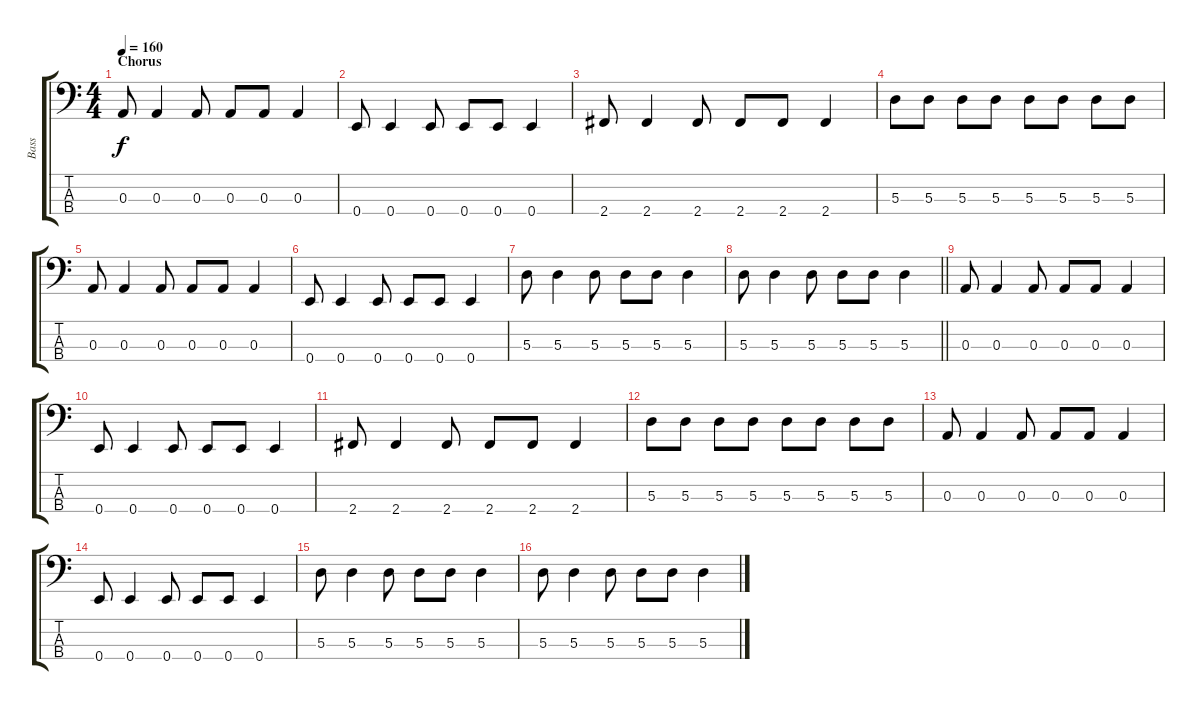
\track ("Bass" "Bass") {instrument electricbasspick}
\staff {score tabs}
\tuning (G2 D2 A1 E1) {hide}
\ts (4 4)
\section ("" "Chorus")
\tempo 160
\clef f4
\ks c
0.3.8{dy f} 0.3.4 0.3.8 0.3.8 0.3.8 0.3.4 |
0.4.8 0.4.4 0.4.8 0.4.8 0.4.8 0.4.4 |
2.4.8 2.4.4 2.4.8 2.4.8 2.4.8 2.4.4 |
5.3.8 5.3.8 5.3.8 5.3.8 5.3.8 5.3.8 5.3.8 5.3.8 |
0.3.8 0.3.4 0.3.8 0.3.8 0.3.8 0.3.4 |
0.4.8 0.4.4 0.4.8 0.4.8 0.4.8 0.4.4 |
5.3.8 5.3.4 5.3.8 5.3.8 5.3.8 5.3.4 |
\barLineRight lightlight
5.3.8 5.3.4 5.3.8 5.3.8 5.3.8 5.3.4 |
0.3.8 0.3.4 0.3.8 0.3.8 0.3.8 0.3.4 |
0.4.8 0.4.4 0.4.8 0.4.8 0.4.8 0.4.4 |
2.4.8 2.4.4 2.4.8 2.4.8 2.4.8 2.4.4 |
5.3.8 5.3.8 5.3.8 5.3.8 5.3.8 5.3.8 5.3.8 5.3.8 |
0.3.8 0.3.4 0.3.8 0.3.8 0.3.8 0.3.4 |
0.4.8 0.4.4 0.4.8 0.4.8 0.4.8 0.4.4 |
5.3.8 5.3.4 5.3.8 5.3.8 5.3.8 5.3.4 |
5.3.8 5.3.4 5.3.8 5.3.8 5.3.8 5.3.4
